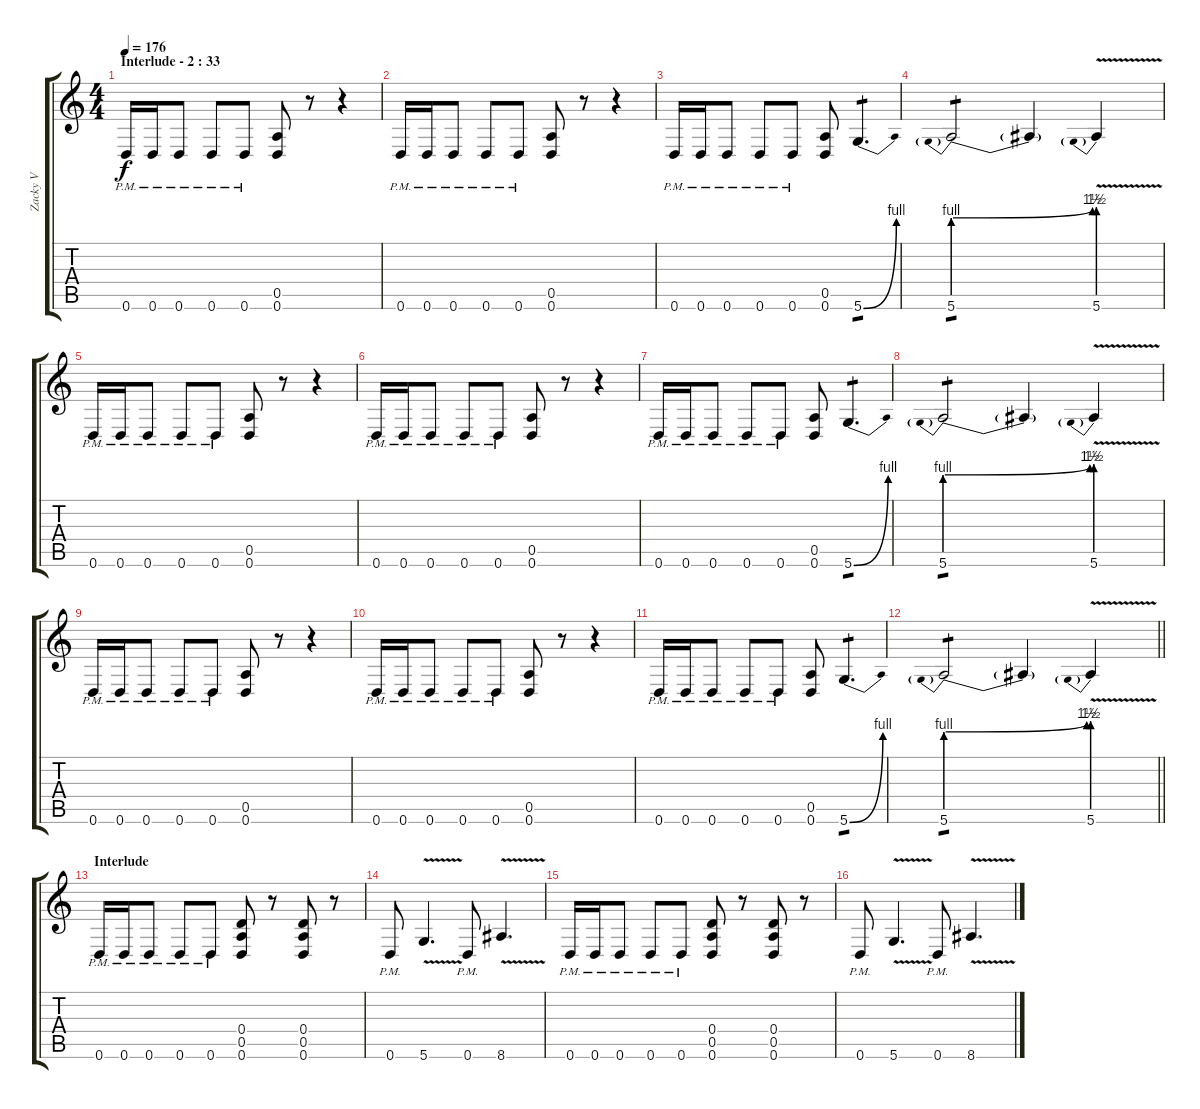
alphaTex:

\track ("   Zacky Vengeance - Rhythm" "   Zacky V") {instrument overdrivenguitar}
\staff {score tabs}
\tuning (E4 B3 G3 D3 A2 D2) {hide}
\ts (4 4)
\section ("" "Interlude - 2 : 33")
\tempo 176
\clef g2
\ks c
0.6{pm}.16{dy f} 0.6{pm}.16 0.6{pm}.8 0.6{pm}.8 0.6{pm}.8 (0.5 0.6).8 r.8 r.4 |
0.6{pm}.16 0.6{pm}.16 0.6{pm}.8 0.6{pm}.8 0.6{pm}.8 (0.5 0.6).8 r.8 r.4 |
0.6{pm}.16 0.6{pm}.16 0.6{pm}.8 0.6{pm}.8 0.6{pm}.8 (0.5 0.6).8 5.6{be (bend 0 0 60 4)}.4{d tp 1} |
5.6{be (prebendbend 0 4 60 6)}.2{tp 1} 5.6{t}.4 5.6{be (prebend 0 6 60 6) v}.4 |
0.6{pm}.16 0.6{pm}.16 0.6{pm}.8 0.6{pm}.8 0.6{pm}.8 (0.5 0.6).8 r.8 r.4 |
0.6{pm}.16 0.6{pm}.16 0.6{pm}.8 0.6{pm}.8 0.6{pm}.8 (0.5 0.6).8 r.8 r.4 |
0.6{pm}.16 0.6{pm}.16 0.6{pm}.8 0.6{pm}.8 0.6{pm}.8 (0.5 0.6).8 5.6{be (bend 0 0 60 4)}.4{d tp 1} |
5.6{be (prebendbend 0 4 60 6)}.2{tp 1} 5.6{t}.4 5.6{be (prebend 0 6 60 6) v}.4 |
0.6{pm}.16 0.6{pm}.16 0.6{pm}.8 0.6{pm}.8 0.6{pm}.8 (0.5 0.6).8 r.8 r.4 |
0.6{pm}.16 0.6{pm}.16 0.6{pm}.8 0.6{pm}.8 0.6{pm}.8 (0.5 0.6).8 r.8 r.4 |
0.6{pm}.16 0.6{pm}.16 0.6{pm}.8 0.6{pm}.8 0.6{pm}.8 (0.5 0.6).8 5.6{be (bend 0 0 60 4)}.4{d tp 1} |
\barLineRight lightlight
5.6{be (prebendbend 0 4 60 6)}.2{tp 1} 5.6{t}.4 5.6{be (prebend 0 6 60 6) v}.4 |
\section ("" "Interlude")
0.6{pm}.16 0.6{pm}.16 0.6{pm}.8 0.6{pm}.8 0.6{pm}.8 (0.4 0.5 0.6).8 r.8 (0.4 0.5 0.6).8 r.8 |
0.6{pm}.8 5.6{v}.4{d} 0.6{pm}.8 8.6{v}.4{d} |
0.6{pm}.16 0.6{pm}.16 0.6{pm}.8 0.6{pm}.8 0.6{pm}.8 (0.4 0.5 0.6).8 r.8 (0.4 0.5 0.6).8 r.8 |
0.6{pm}.8 5.6{v}.4{d} 0.6{pm}.8 8.6{v}.4{d}
